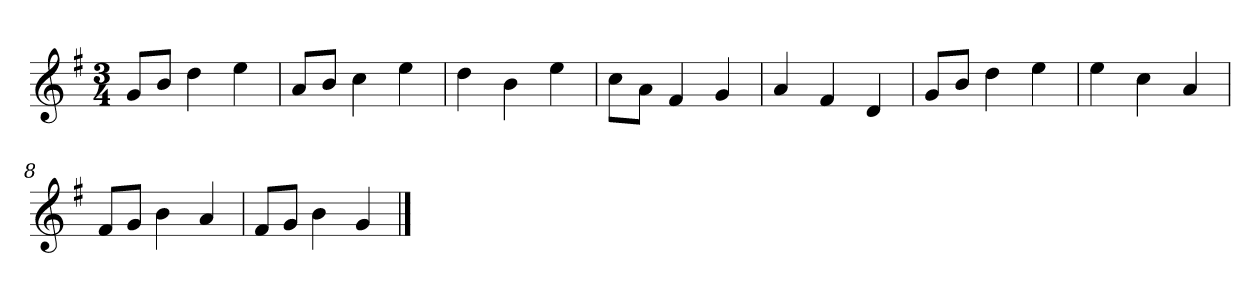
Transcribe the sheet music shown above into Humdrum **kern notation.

**kern
*part1
*staff1
*clefG2
*k[f#]
*G:
*M3/4
=
8g/L
8b/J
4dd
4ee
=2
8a/L
8b/J
4cc
4ee
=3
4dd
4b
4ee
=4
8cc\L
8a\J
4f#
4g
=5y
4a
4f#
4d
=6
8g/L
8b/J
4dd
4ee
=7
4ee
4cc
4a
=8
8f#/L
8g/J
4b
4a
=9y
8f#/L
8g/J
4b
4g
==
*-
